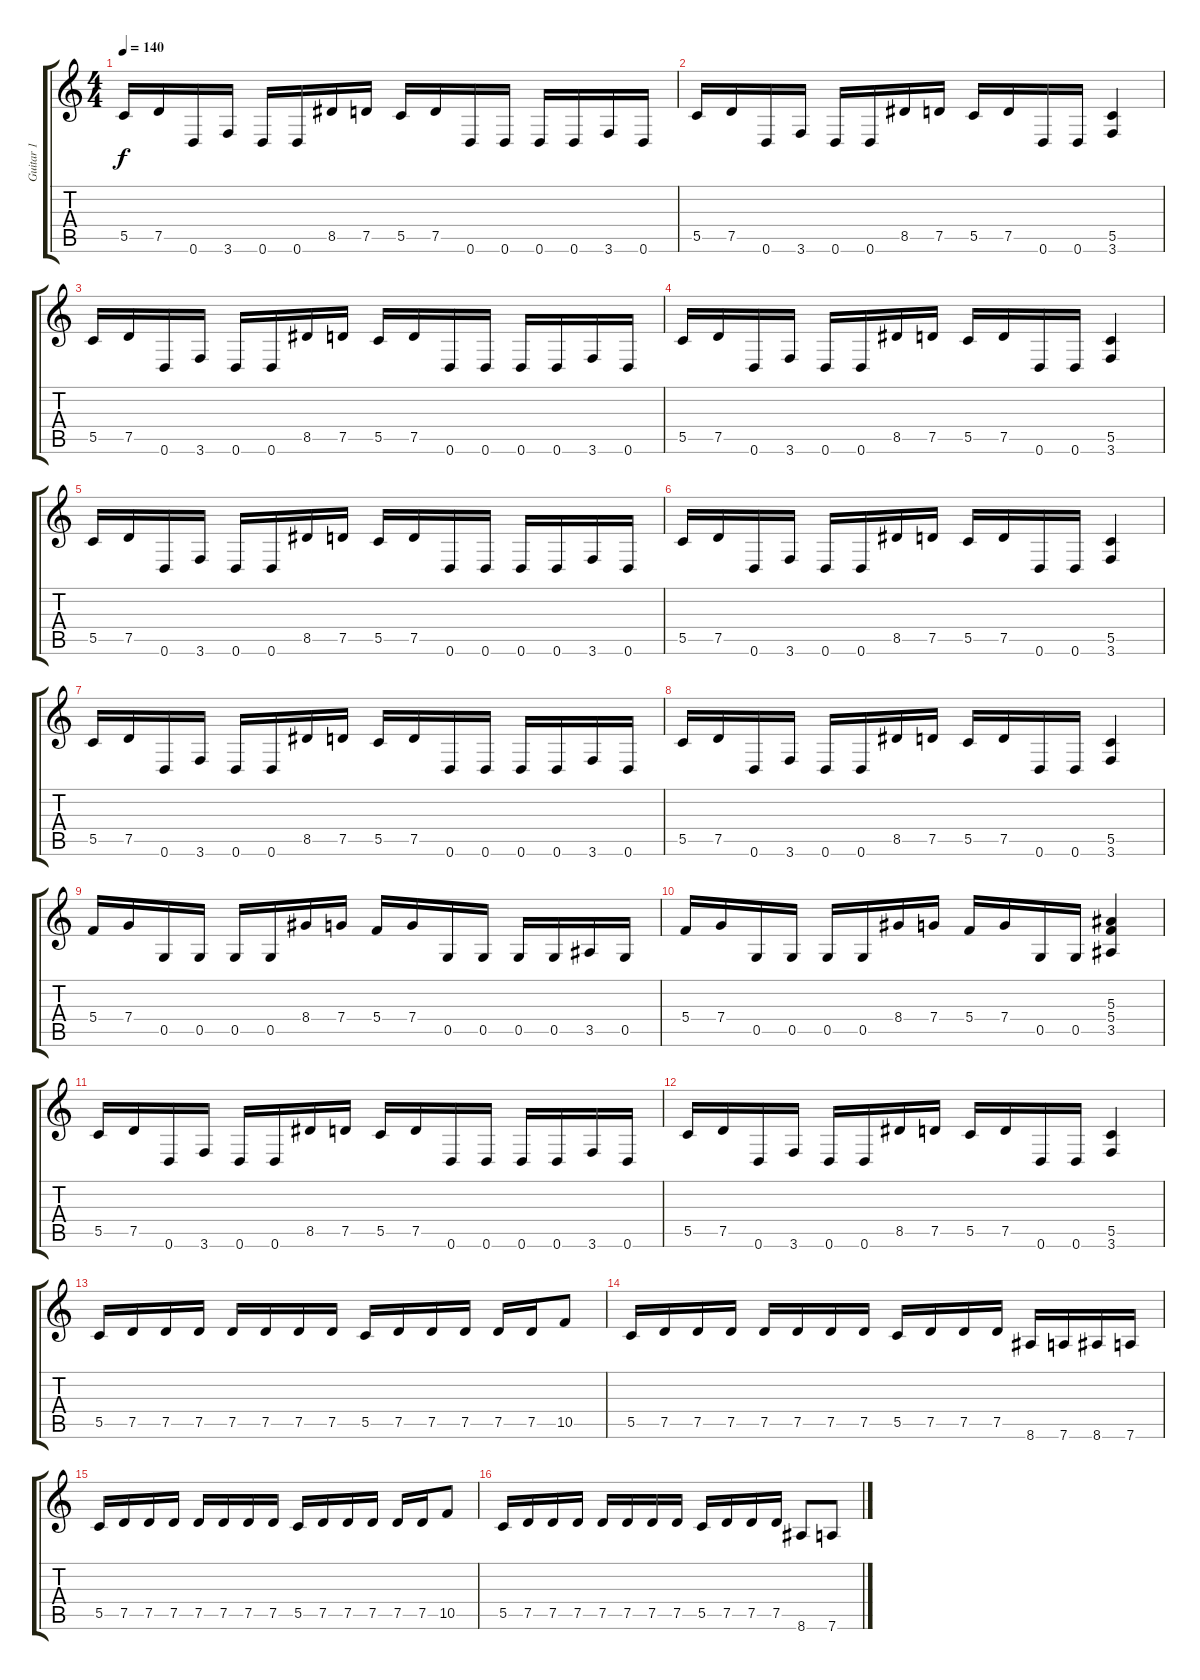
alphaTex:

\track ("Guitar 1" "Guitar 1") {instrument overdrivenguitar}
\staff {score tabs}
\tuning (D4 A3 F3 C3 G2 D2) {hide}
\ts (4 4)
\tempo 140
\clef g2
\ks c
5.5.16{dy f instrument overdrivenguitar} 7.5.16 0.6.16 3.6.16 0.6.16 0.6.16 8.5.16 7.5.16 5.5.16 7.5.16 0.6.16 0.6.16 0.6.16 0.6.16 3.6.16 0.6.16 |
5.5.16 7.5.16 0.6.16 3.6.16 0.6.16 0.6.16 8.5.16 7.5.16 5.5.16 7.5.16 0.6.16 0.6.16 (5.5 3.6).4 |
5.5.16 7.5.16 0.6.16 3.6.16 0.6.16 0.6.16 8.5.16 7.5.16 5.5.16 7.5.16 0.6.16 0.6.16 0.6.16 0.6.16 3.6.16 0.6.16 |
5.5.16 7.5.16 0.6.16 3.6.16 0.6.16 0.6.16 8.5.16 7.5.16 5.5.16 7.5.16 0.6.16 0.6.16 (5.5 3.6).4 |
5.5.16 7.5.16 0.6.16 3.6.16 0.6.16 0.6.16 8.5.16 7.5.16 5.5.16 7.5.16 0.6.16 0.6.16 0.6.16 0.6.16 3.6.16 0.6.16 |
5.5.16 7.5.16 0.6.16 3.6.16 0.6.16 0.6.16 8.5.16 7.5.16 5.5.16 7.5.16 0.6.16 0.6.16 (5.5 3.6).4 |
5.5.16 7.5.16 0.6.16 3.6.16 0.6.16 0.6.16 8.5.16 7.5.16 5.5.16 7.5.16 0.6.16 0.6.16 0.6.16 0.6.16 3.6.16 0.6.16 |
5.5.16 7.5.16 0.6.16 3.6.16 0.6.16 0.6.16 8.5.16 7.5.16 5.5.16 7.5.16 0.6.16 0.6.16 (5.5 3.6).4 |
5.4.16 7.4.16 0.5.16 0.5.16 0.5.16 0.5.16 8.4.16 7.4.16 5.4.16 7.4.16 0.5.16 0.5.16 0.5.16 0.5.16 3.5.16 0.5.16 |
5.4.16 7.4.16 0.5.16 0.5.16 0.5.16 0.5.16 8.4.16 7.4.16 5.4.16 7.4.16 0.5.16 0.5.16 (5.3 5.4 3.5).4 |
5.5.16 7.5.16 0.6.16 3.6.16 0.6.16 0.6.16 8.5.16 7.5.16 5.5.16 7.5.16 0.6.16 0.6.16 0.6.16 0.6.16 3.6.16 0.6.16 |
5.5.16 7.5.16 0.6.16 3.6.16 0.6.16 0.6.16 8.5.16 7.5.16 5.5.16 7.5.16 0.6.16 0.6.16 (5.5 3.6).4 |
5.5.16 7.5.16 7.5.16 7.5.16 7.5.16 7.5.16 7.5.16 7.5.16 5.5.16 7.5.16 7.5.16 7.5.16 7.5.16 7.5.16 10.5.8 |
5.5.16 7.5.16 7.5.16 7.5.16 7.5.16 7.5.16 7.5.16 7.5.16 5.5.16 7.5.16 7.5.16 7.5.16 8.6.16 7.6.16 8.6.16 7.6.16 |
5.5.16 7.5.16 7.5.16 7.5.16 7.5.16 7.5.16 7.5.16 7.5.16 5.5.16 7.5.16 7.5.16 7.5.16 7.5.16 7.5.16 10.5.8 |
5.5.16 7.5.16 7.5.16 7.5.16 7.5.16 7.5.16 7.5.16 7.5.16 5.5.16 7.5.16 7.5.16 7.5.16 8.6.8 7.6.8
